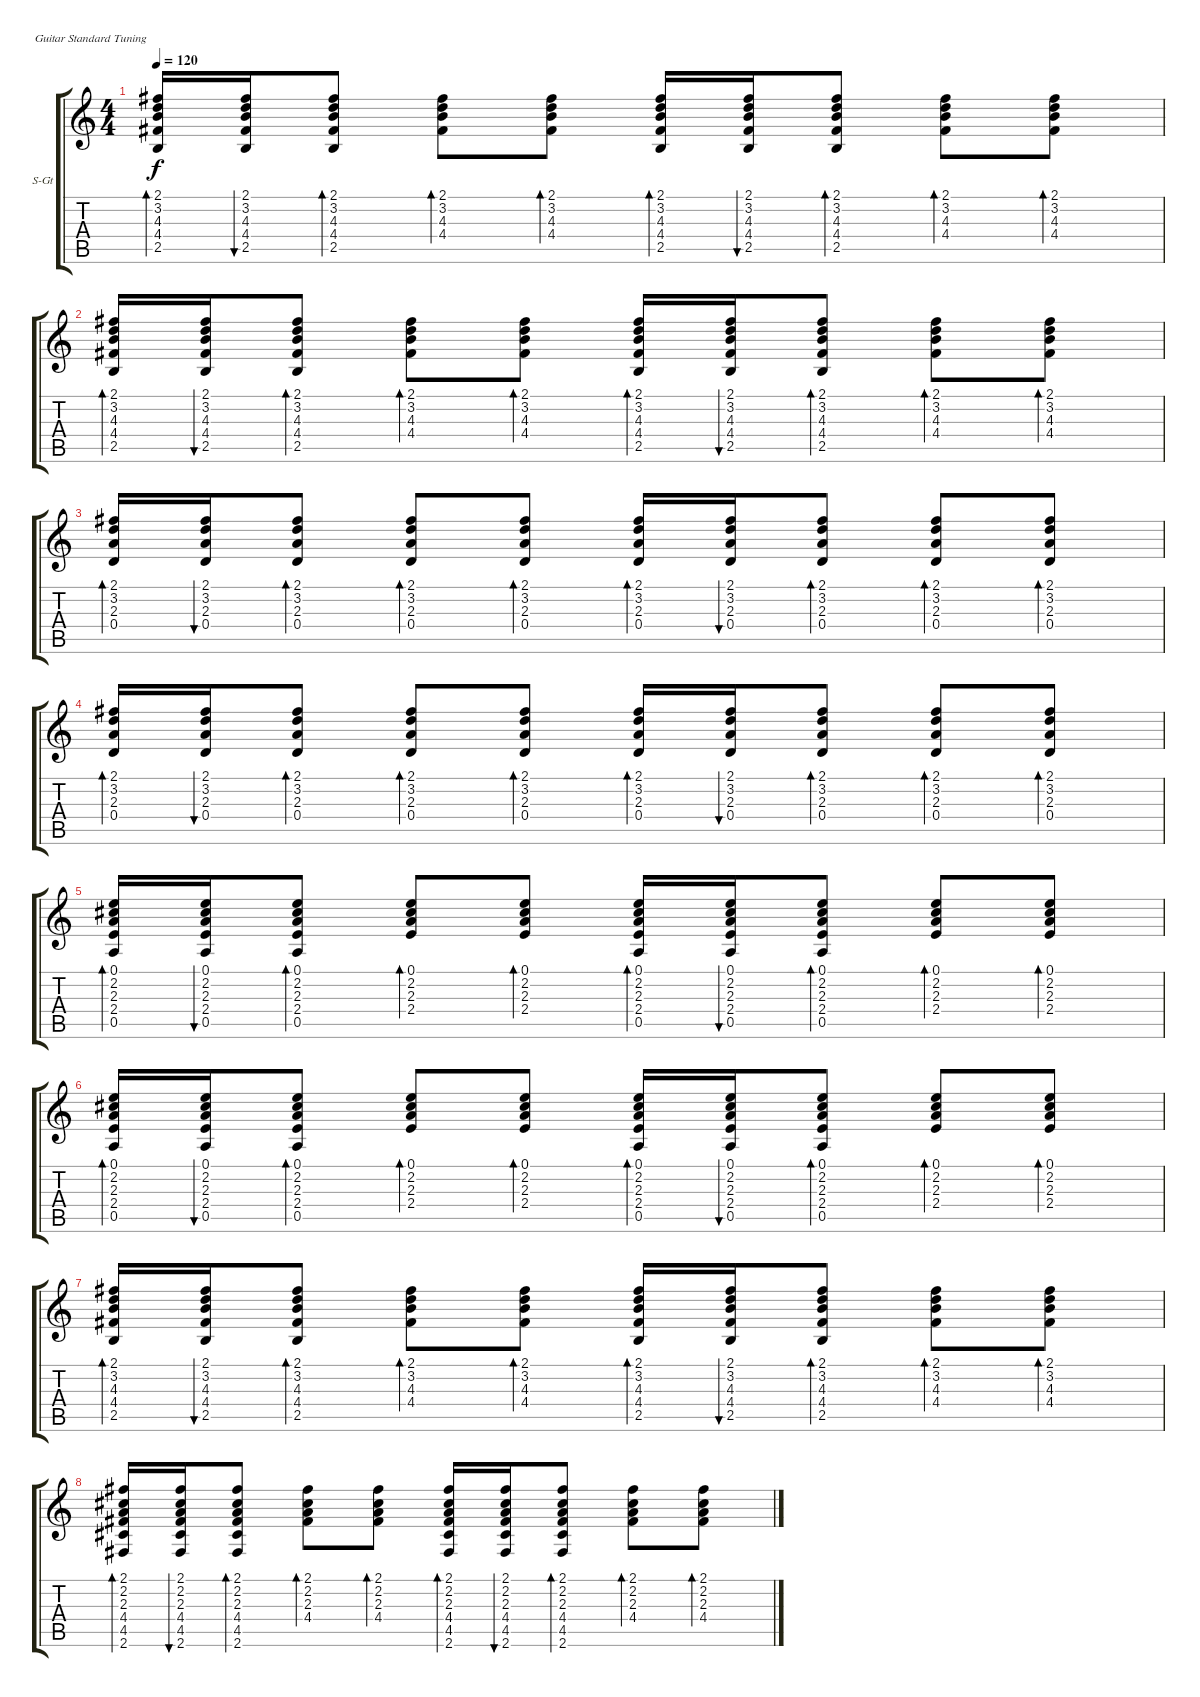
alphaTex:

\defaultSystemsLayout 4
\bracketExtendMode groupsimilarinstruments
\firstSystemTrackNameOrientation horizontal
\otherSystemsTrackNameOrientation horizontal
\track ("В.Цой-Акустика" "S-Gt") {instrument acousticguitarsteel}
\staff {score tabs}
\tuning (E4 B3 G3 D3 A2 E2)
\ts (4 4)
\tempo 120
\clef g2
\ks c
(2.1 3.2 4.3 4.4 2.5).16{bd 30 dy f} (2.1 3.2 4.3 4.4 2.5).16{bu 30} (2.1 3.2 4.3 4.4 2.5).8{bd 30} (2.1 3.2 4.3 4.4).8{bd 30} (2.1 3.2 4.3 4.4).8{bd 30} (2.1 3.2 4.3 4.4 2.5).16{bd 30} (2.1 3.2 4.3 4.4 2.5).16{bu 30} (2.1 3.2 4.3 4.4 2.5).8{bd 30} (2.1 3.2 4.3 4.4).8{bd 30} (2.1 3.2 4.3 4.4).8{bd 30} |
(2.1 3.2 4.3 4.4 2.5).16{bd 30} (2.1 3.2 4.3 4.4 2.5).16{bu 30} (2.1 3.2 4.3 4.4 2.5).8{bd 30} (2.1 3.2 4.3 4.4).8{bd 30} (2.1 3.2 4.3 4.4).8{bd 30} (2.1 3.2 4.3 4.4 2.5).16{bd 30} (2.1 3.2 4.3 4.4 2.5).16{bu 30} (2.1 3.2 4.3 4.4 2.5).8{bd 30} (2.1 3.2 4.3 4.4).8{bd 30} (2.1 3.2 4.3 4.4).8{bd 30} |
(2.1 3.2 2.3 0.4).16{bd 30} (2.1 3.2 2.3 0.4).16{bu 30} (2.1 3.2 2.3 0.4).8{bd 30} (2.1 3.2 2.3 0.4).8{bd 30} (2.1 3.2 2.3 0.4).8{bd 30} (2.1 3.2 2.3 0.4).16{bd 30} (2.1 3.2 2.3 0.4).16{bu 30} (2.1 3.2 2.3 0.4).8{bd 30} (2.1 3.2 2.3 0.4).8{bd 30} (2.1 3.2 2.3 0.4).8{bd 30} |
(2.1 3.2 2.3 0.4).16{bd 30} (2.1 3.2 2.3 0.4).16{bu 30} (2.1 3.2 2.3 0.4).8{bd 30} (2.1 3.2 2.3 0.4).8{bd 30} (2.1 3.2 2.3 0.4).8{bd 30} (2.1 3.2 2.3 0.4).16{bd 30} (2.1 3.2 2.3 0.4).16{bu 30} (2.1 3.2 2.3 0.4).8{bd 30} (2.1 3.2 2.3 0.4).8{bd 30} (2.1 3.2 2.3 0.4).8{bd 30} |
(0.1 2.2 2.3 2.4 0.5).16{bd 30} (0.1 2.2 2.3 2.4 0.5).16{bu 30} (0.1 2.2 2.3 2.4 0.5).8{bd 30} (0.1 2.2 2.3 2.4).8{bd 30} (0.1 2.2 2.3 2.4).8{bd 30} (0.1 2.2 2.3 2.4 0.5).16{bd 30} (0.1 2.2 2.3 2.4 0.5).16{bu 30} (0.1 2.2 2.3 2.4 0.5).8{bd 30} (0.1 2.2 2.3 2.4).8{bd 30} (0.1 2.2 2.3 2.4).8{bd 30} |
(0.1 2.2 2.3 2.4 0.5).16{bd 30} (0.1 2.2 2.3 2.4 0.5).16{bu 30} (0.1 2.2 2.3 2.4 0.5).8{bd 30} (0.1 2.2 2.3 2.4).8{bd 30} (0.1 2.2 2.3 2.4).8{bd 30} (0.1 2.2 2.3 2.4 0.5).16{bd 30} (0.1 2.2 2.3 2.4 0.5).16{bu 30} (0.1 2.2 2.3 2.4 0.5).8{bd 30} (0.1 2.2 2.3 2.4).8{bd 30} (0.1 2.2 2.3 2.4).8{bd 30} |
(2.1 3.2 4.3 4.4 2.5).16{bd 30} (2.1 3.2 4.3 4.4 2.5).16{bu 30} (2.1 3.2 4.3 4.4 2.5).8{bd 30} (2.1 3.2 4.3 4.4).8{bd 30} (2.1 3.2 4.3 4.4).8{bd 30} (2.1 3.2 4.3 4.4 2.5).16{bd 30} (2.1 3.2 4.3 4.4 2.5).16{bu 30} (2.1 3.2 4.3 4.4 2.5).8{bd 30} (2.1 3.2 4.3 4.4).8{bd 30} (2.1 3.2 4.3 4.4).8{bd 30} |
(2.1 2.2 2.3 4.4 4.5 2.6).16{bd 30} (2.1 2.2 2.3 4.4 4.5 2.6).16{bu 30} (2.1 2.2 2.3 4.4 4.5 2.6).8{bd 30} (2.1 2.2 2.3 4.4).8{bd 30} (2.1 2.2 2.3 4.4).8{bd 30} (2.1 2.2 2.3 4.4 4.5 2.6).16{bd 30} (2.1 2.2 2.3 4.4 4.5 2.6).16{bu 30} (2.1 2.2 2.3 4.4 4.5 2.6).8{bd 30} (2.1 2.2 2.3 4.4).8{bd 30} (2.1 2.2 2.3 4.4).8{bd 30}
